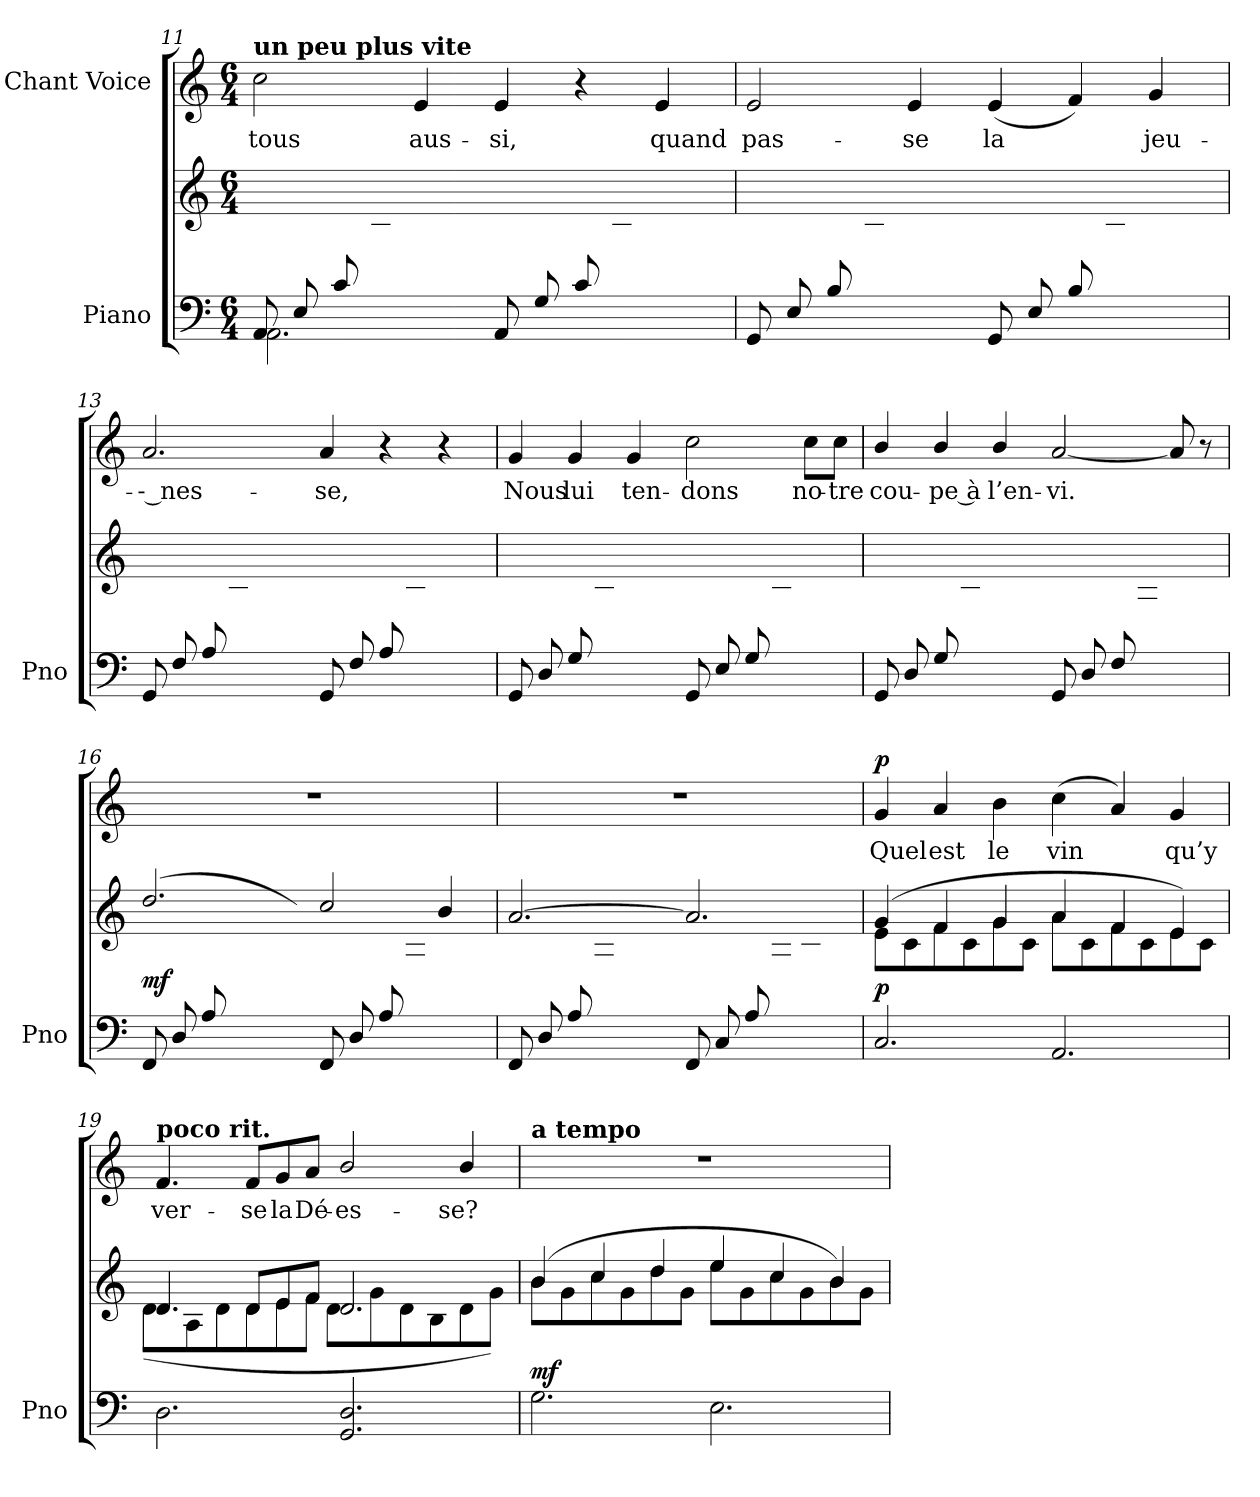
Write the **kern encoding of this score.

**kern	**kern	**dynam	**kern	**text	**dynam
*part2	*part2	*part2	*part1	*part1	*part1
*staff3	*staff2	*staff2/3	*staff1	*staff1	*staff1
*I"Piano	*	*	*I"Chant Voice	*	*
*I'Pno	*	*	*	*	*
*clefF4	*clefG2	*	*clefG2	*	*
*k[]	*k[]	*	*k[]	*	*
*M6/4	*M6/4	*	*M6/4	*	*
=11	=11	=11	=11	=11	=11
*^	*^	*	*	*	*
!	!	!	!	!	!LO:TX:a:B:t=un peu plus vite	!	!
(<8AA/L	2.AA\	1.ryy	4.ryy	.	2cc\	tous	.
8E/	.	.	.	.	.	.	.
8c/	.	.	.	.	.	.	.
4.ryy	.	.	8c\	.	.	.	.
.	.	.	8e\	.	4e/	aus-	.
.	.	.	8cc\J)	.	.	.	.
(<8AA/L	2.ryy	.	4.ryy	.	4e/	-si,	.
8G/	.	.	.	.	.	.	.
8c/	.	.	.	.	4r	.	.
4.ryy	.	.	8c\	.	.	.	.
.	.	.	8e\	.	4e/	quand	.
.	.	.	8cc\J)	.	.	.	.
*	*	*v	*v	*	*	*	*
=12	=12	=12	=12	=12	=12	=12
(<8GG/L	1.ryy	4.ryy	.	2e/	pas-	.
8E/	.	.	.	.	.	.
8B/	.	.	.	.	.	.
4.ryy	.	8B\	.	.	.	.
.	.	8e\	.	4e/	-se	.
.	.	8b\J)	.	.	.	.
(<8GG/L	.	4.ryy	.	(4e/	la	.
8E/	.	.	.	.	.	.
8B/	.	.	.	4f/)	.	.
4.ryy	.	8B\	.	.	.	.
.	.	8e\	.	4g/	jeu-	.
.	.	8b\J)	.	.	.	.
=13	=13	=13	=13	=13	=13	=13
(<8GG/L	1.ryy	4.ryy	.	2.a/	-- nes-	.
8F/	.	.	.	.	.	.
8A/	.	.	.	.	.	.
4.ryy	.	8c\	.	.	.	.
.	.	8f\	.	.	.	.
.	.	8a\J)	.	.	.	.
(<8GG/L	.	4.ryy	.	4a/	-se,	.
8F/	.	.	.	.	.	.
8A/	.	.	.	4r	.	.
4.ryy	.	8c\	.	.	.	.
.	.	8f\	.	4r	.	.
.	.	8a\J)	.	.	.	.
=14	=14	=14	=14	=14	=14	=14
(<8GG/L	1.ryy	4.ryy	.	4g/	Nous	.
8D/	.	.	.	.	.	.
8G/	.	.	.	4g/	lui	.
4.ryy	.	8B\	.	.	.	.
.	.	8d\	.	4g/	ten-	.
.	.	8g\J)	.	.	.	.
(<8GG/L	.	4.ryy	.	2cc\	-dons	.
8E/	.	.	.	.	.	.
8G/	.	.	.	.	.	.
4.ryy	.	8c\	.	.	.	.
.	.	8e\	.	8cc\L	no-	.
.	.	8cc\J)	.	8cc\J	-tre	.
=15	=15	=15	=15	=15	=15	=15
(<8GG/L	1.ryy	4.ryy	.	4b/	cou-	.
8D/	.	.	.	.	.	.
8G/	.	.	.	4b/	pe à	.
4.ryy	.	8B\	.	.	.	.
.	.	8d\	.	4b/	l’en-	.
.	.	8g\J)	.	.	.	.
(<8GG/L	.	4.ryy	.	[2a/	-vi.	.
8D/	.	.	.	.	.	.
8F/	.	.	.	.	.	.
4.ryy	.	8A\	.	.	.	.
.	.	8d\	.	8a/]	.	.
.	.	8a\J)	.	8r	.	.
*v	*v	*	*	*	*	*
=16	=16	=16	=16	=16	=16
*	*^	*	*	*	*
!	!	!	!LO:DY:b	!	!	!
(<8FF/L	(2.dd/	4.ryy	mf	1.r	.	.
8D/	.	.	.	.	.	.
8A/	.	.	.	.	.	.
4.ryy	.	8d\	.	.	.	.
.	.	8f\	.	.	.	.
.	.	8a\J)	.	.	.	.
(<8FF/L	2cc/	4.ryy	.	.	.	.
8D/	.	.	.	.	.	.
8A/	.	.	.	.	.	.
4.ryy	.	8A\	.	.	.	.
.	4b/	8d\	.	.	.	.
.	.	8f\J)	.	.	.	.
=17	=17	=17	=17	=17	=17	=17
(<8FF/L	[>2.a/	4.ryy	.	1.r	.	.
8D/	.	.	.	.	.	.
8A/	.	.	.	.	.	.
4.ryy	.	8A\	.	.	.	.
.	.	8d\	.	.	.	.
.	.	8f\J)	.	.	.	.
(<8FF/L	2.a/])	4.ryy	.	.	.	.
8C/	.	.	.	.	.	.
8A/	.	.	.	.	.	.
4.ryy	.	8A\	.	.	.	.
.	.	8c\	.	.	.	.
.	.	8f\J)	.	.	.	.
=18	=18	=18	=18	=18	=18	=18
!	!	!	!LO:DY:a=2	!	!	!LO:DY:a
2.C/	(4g/	8e\L	p	4g/	Quel	p
.	.	8c\	.	.	.	.
.	4f/	8f\	.	4a/	est	.
.	.	8c\	.	.	.	.
.	4g/	8g\	.	4b\	le	.
.	.	8c\J	.	.	.	.
2.AA/	4a/	8a\L	.	(4cc\	vin	.
.	.	8c\	.	.	.	.
.	4f/	8f\	.	4a/)	.	.
.	.	8c\	.	.	.	.
.	4e/)	8e\	.	4g/	qu’y	.
.	.	8c\J	.	.	.	.
=19	=19	=19	=19	=19	=19	=19
!	!	!	!	!LO:TX:a:B:t=poco rit.	!	!
2.D\	4.d/	(>8d\L	.	4.f/	ver-	.
.	.	8A\	.	.	.	.
.	.	8d\	.	.	.	.
.	8d/L	8d\	.	8f/L	-se	.
.	8e/	8e\	.	8g/	la	.
.	8f/J	8f\J	.	8a/J	Dé-	.
2.GG/ 2.D/	2.d/	8d\L	.	2b/	-es-	.
.	.	8g\	.	.	.	.
.	.	8d\	.	.	.	.
.	.	8B\	.	.	.	.
.	.	8d\	.	4b/	-se?	.
.	.	8g\J)	.	.	.	.
=20	=20	=20	=20	=20	=20	=20
!	!	!	!	!LO:TX:a:B:t=a tempo	!	!
!	!	!	!LO:DY:a=2	!	!	!
2.G\	(4b/	8b\L	mf	1.r	.	.
.	.	8g\	.	.	.	.
.	4cc/	8cc\	.	.	.	.
.	.	8g\	.	.	.	.
.	4dd/	8dd\	.	.	.	.
.	.	8g\J	.	.	.	.
2.E\	4ee/	8ee\L	.	.	.	.
.	.	8g\	.	.	.	.
.	4cc/	8cc\	.	.	.	.
.	.	8g\	.	.	.	.
.	4b/)	8b\	.	.	.	.
.	.	8g\J	.	.	.	.
*	*v	*v	*	*	*	*
=	=	=	=	=	=
*-	*-	*-	*-	*-	*-
